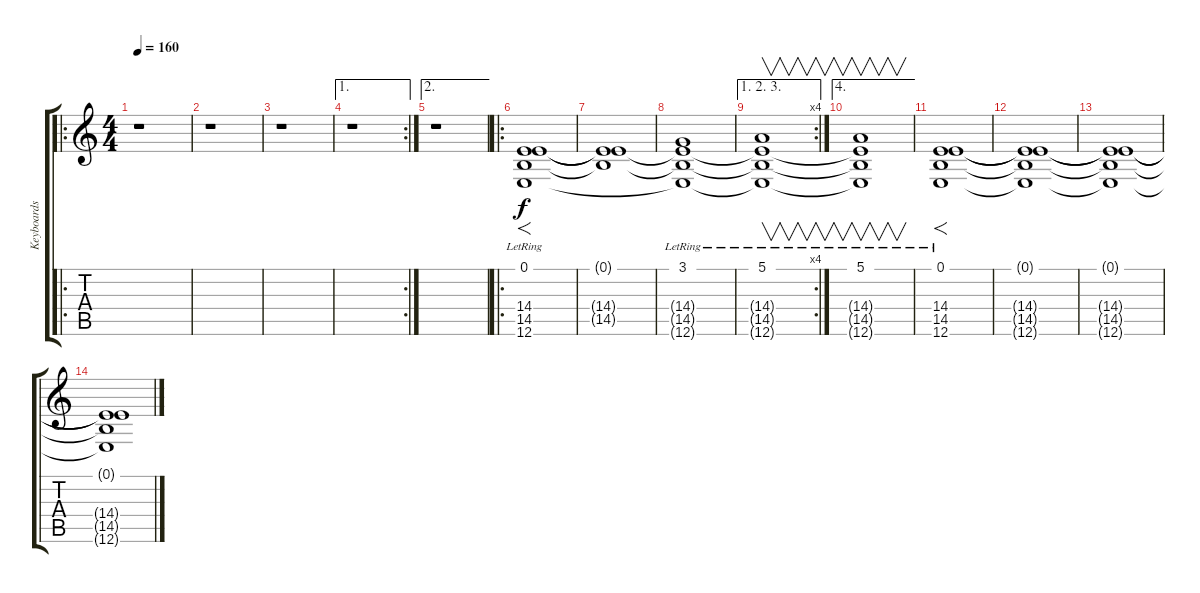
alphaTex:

\track ("Keyboards" "Keyboards") {instrument acousticgrandpiano}
\staff {score tabs}
\tuning (E4 B3 G3 D3 A2 E2) {hide}
\ro
\ts (4 4)
\tempo 160
\clef g2
\ks c
r.1{dy f} |
r.1 |
r.1 |
\ae 1
\rc 2
r.1 |
\ae 2
r.1 |
\ro
(0.1{lr} 14.4{lr} 14.5{lr} 12.6{lr}).1{f volume 10 instrument voiceoohs} |
(0.1{t} 14.4{t} 14.5{t}).1 |
(3.1{lr} 14.4{t} 14.5{t} 12.6{t}).1 |
\ae (1 2 3)
\rc 4
(5.1{lr} 14.4{t} 14.5{t} 12.6{t}).1{v} |
\ae 4
(5.1{lr} 14.4{t} 14.5{t} 12.6{t}).1{v} |
(0.1{lr} 14.4{lr} 14.5{lr} 12.6{lr}).1{f volume 16 instrument stringensemble1} |
(0.1{t} 14.4{t} 14.5{t} 12.6{t}).1 |
(0.1{t} 14.4{t} 14.5{t} 12.6{t}).1 |
(0.1{t} 14.4{t} 14.5{t} 12.6{t}).1
